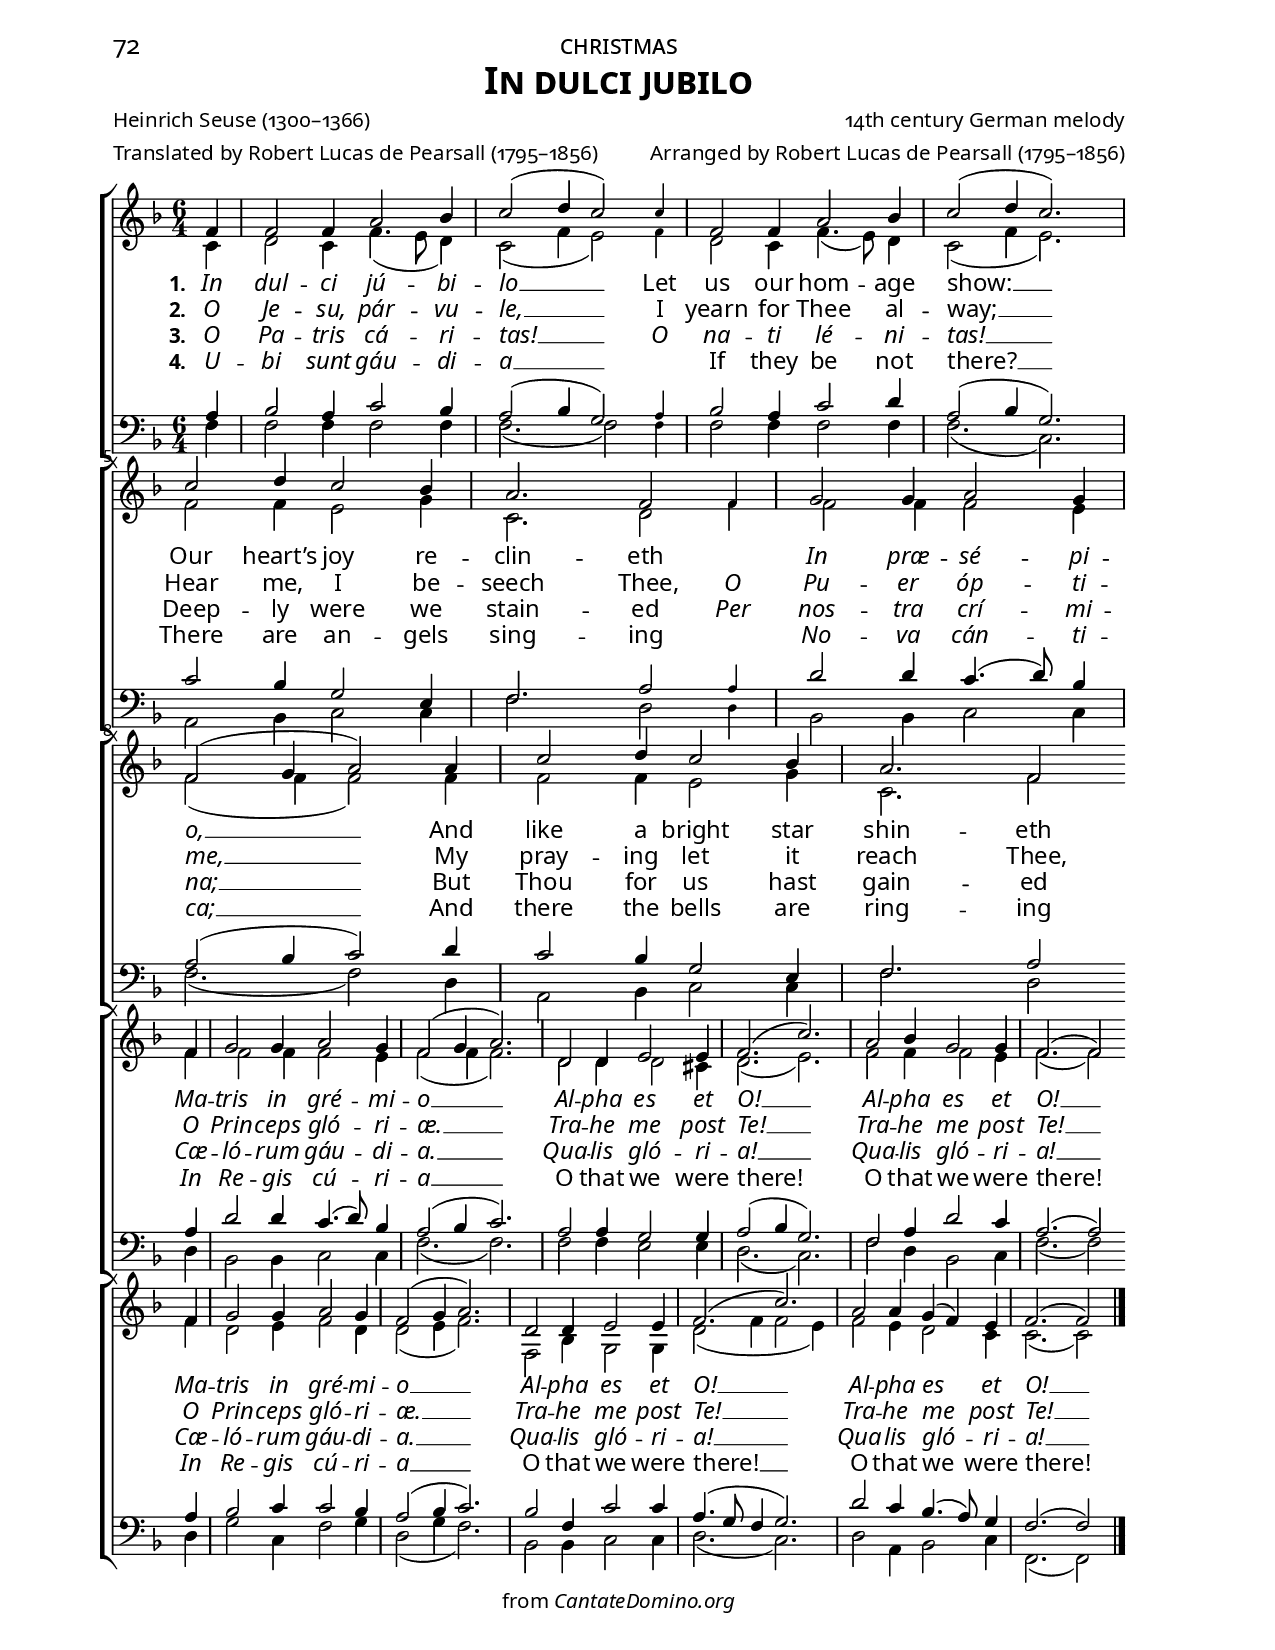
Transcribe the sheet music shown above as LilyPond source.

\version "2.14.2"
\include "util.ly"
\header {
  title = \markup{\override #'(font-name . "Garamond Premier Pro Semibold"){ \abs-fontsize #18 \smallCapsOldStyle"In dulci jubilo"}}
  poet = \markup\oldStyleNum"Heinrich Seuse (1300–1366)"
  meter = \markup\oldStyleNum"Translated by Robert Lucas de Pearsall (1795–1856)"
  composer = \markup\oldStyleNum"14th century German melody"
  arranger = \markup\oldStyleNum"Arranged by Robert Lucas de Pearsall (1795–1856)"
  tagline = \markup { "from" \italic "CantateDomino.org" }
}
\paper {
  %print-all-headers = ##t
  paper-height = 11\in
  paper-width = 8.5\in
  indent = 0\in
  %system-system-spacing = #'((basic-distance . 10) (padding . 0))
  system-system-spacing =
    #'((basic-distance . 0)
       (minimum-distance . 0)
       (padding . -5)
       (stretchability . 100))
  ragged-last-bottom = ##f
  ragged-bottom = ##f
  two-sided = ##t
  inner-margin = 1\in
  outer-margin = 0.75\in
  top-margin = 0.26\in
  bottom-margin = 0.25\in
  first-page-number = #072
  print-first-page-number = ##t
  headerLine = \markup{\override #'(font-name . "Garamond Premier Pro") \smallCapsOldStyle"christmas"}
  oddHeaderMarkup = \markup\fill-line{
     \override #'(font-name . "Garamond Premier Pro")\abs-fontsize #12.5
     \combine 
        \fill-line{"" \on-the-fly #print-page-number-check-first
        \oldStylePageNum""
        }
        \fill-line{\headerLine}
  }
  evenHeaderMarkup = \markup {
     \override #'(font-name . "Garamond Premier Pro")\abs-fontsize #12.5
     \combine
        \on-the-fly #print-page-number-check-first
        \oldStylePageNum""
        \fill-line{\headerLine}
  }
}
#(set-global-staff-size 18) \paper{ #(define fonts (make-pango-font-tree "Garamond Premier Pro" "Garamond Premier Pro" "Garamond Premier Pro" (/ 18 20))) }
global = {
  \key f \major
  \time 6/4
}

sopMusic = \relative c' {
  \partial 4 f4 |
  f2 f4 a2 bes4 |
  c2( d4 c2) \teeny c4 \normalsize |
  f,2 f4 a2 bes4 |
  c2( d4 c2.) | \break

  c2 d4 c2 bes4 |
  a2. f2 \teeny f4 \normalsize |
  g2 g4 a2 g4 |
  f2( g4 a2) a4 |
  c2 d4 c2 bes4 |
  a2. f2 \bar""\break f4 |

  g2 g4 a2 g4 |
  f2( g4 a2.) |
  d,2 d4 e2 e4 |
  f2.( c'2.) |
  a2 bes4 g2 g4 |
  f2.( f2) \bar""\break f4 |
  
  g2 g4 a2 g4 |
  f2( g4 a2.) |
  d,2 d4 e2 e4 |
  f2.( c'2.) |
  a2 a4 g4( f) e4 |
  \partial 4*5 f2.( f2) \bar "|."

}
sopWords = \lyricmode {
  
}

altoMusic = \relative c' {
  \partial 4 c4 |
  d2 c4 f4.( e8 d4) |
  c2( f4 e2) \teeny f4 \normalsize |
  d2 c4 f4.( e8) d4 |
  c2( f4 e2.) |

  f2 f4 e2 g4 |
  c,2. d2 \teeny f4 \normalsize |
  f2 f4 f2 e4 |
  f2( f4 f2) f4 |
  f2 f4 e2 g4 |
  c,2. f2 f4 |

  f2 f4 f2 e4 |
  f2( f4 f2.) |
  d2 d4 d2 cis4 |
  d2.( e2.) |
  f2 f4 f2 e4 |
  f2.( f2) f4 |

  d2 e4 f2 d4 |
  d2( e4 f2.) |
  f,2 bes4 g2 g4 |
  d'2( f4 f2 e4) |
  f2 e4 d2 c4 |
  \partial 4*5 c2.( c2)

}
altoWords = \lyricmode {
  \dropLyricsV
  \set stanza = #"1. "
  \markup\italic In \markup\italic dul -- \markup\italic ci \markup\italic jú -- \markup\italic bi -- \markup\italic lo __ Let us our hom -- age show: __
  Our heart’s joy re -- clin -- eth "" \markup\italic In \markup\italic præ -- \markup\italic sé -- \markup\italic pi -- \markup\italic o, __
  And like a bright star shin -- eth
  \markup\italic Ma -- \markup\italic tris \markup\italic in \markup\italic gré -- \markup\italic mi -- \markup\italic o __
  \markup\italic Al -- \markup\italic pha \markup\italic es \markup\italic et \markup\italic O! __
  \markup\italic Al -- \markup\italic pha \markup\italic es \markup\italic et \markup\italic O! __

  \markup\italic Ma -- \markup\italic tris \markup\italic in \markup\italic gré -- \markup\italic mi -- \markup\italic o __
  \markup\italic Al -- \markup\italic pha \markup\italic es \markup\italic et \markup\italic O! __
  \markup\italic Al -- \markup\italic pha \markup\italic es \markup\italic et \markup\italic O! __
}
altoWordsII = \lyricmode {
  \dropLyricsV
  \set stanza = #"2. "
  \markup\italic O \markup\italic Je -- \markup\italic su, \markup\italic pár -- \markup\italic vu -- \markup\italic le, __
  I yearn for Thee al -- way; __
  Hear me, I be -- seech Thee,
  \markup\italic O \markup\italic Pu -- \markup\italic er \markup\italic óp -- \markup\italic ti -- \markup\italic me, __
  My pray -- ing let it reach Thee,
  \markup\italic O \markup\italic Prin -- \markup\italic ceps \markup\italic gló -- \markup\italic ri -- \markup\italic æ. __
  \markup\italic Tra -- \markup\italic he \markup\italic me \markup\italic post \markup\italic Te! __
  \markup\italic Tra -- \markup\italic he \markup\italic me \markup\italic post \markup\italic Te! __
  \markup\italic O \markup\italic Prin -- \markup\italic ceps \markup\italic gló -- \markup\italic ri -- \markup\italic æ. __
  \markup\italic Tra -- \markup\italic he \markup\italic me \markup\italic post \markup\italic Te! __
  \markup\italic Tra -- \markup\italic he \markup\italic me \markup\italic post \markup\italic Te! __
}
altoWordsIII = \lyricmode {
  \dropLyricsV
  \set stanza = #"3. "
  \markup\italic O \markup\italic Pa -- \markup\italic tris \markup\italic cá -- \markup\italic ri -- \markup\italic tas! __
  \markup\italic O \markup\italic na -- \markup\italic ti \markup\italic lé -- \markup\italic ni -- \markup\italic tas! __
  Deep -- ly were we stain -- ed
  \markup\italic Per \markup\italic nos -- \markup\italic tra \markup\italic crí -- \markup\italic mi -- \markup\italic na; __
  But Thou for us hast gain -- ed
  \markup\italic Cæ -- \markup\italic ló -- \markup\italic rum \markup\italic gáu -- \markup\italic di -- \markup\italic a. __
    \markup\italic Qua -- \markup\italic lis \markup\italic gló -- \markup\italic ri -- \markup\italic a! __
    \markup\italic Qua -- \markup\italic lis \markup\italic gló -- \markup\italic ri -- \markup\italic a! __
  \markup\italic Cæ -- \markup\italic ló -- \markup\italic rum \markup\italic gáu -- \markup\italic di -- \markup\italic a. __
    \markup\italic Qua -- \markup\italic lis \markup\italic gló -- \markup\italic ri -- \markup\italic a! __
    \markup\italic Qua -- \markup\italic lis \markup\italic gló -- \markup\italic ri -- \markup\italic a! __
}
altoWordsIV = \lyricmode {
  \dropLyricsV
  \set stanza = #"4. "
  \markup\italic U -- \markup\italic bi \markup\italic sunt \markup\italic gáu -- \markup\italic di -- \markup\italic a __
  "" If they be not there? __
  There are an -- gels sing -- ing ""
  \markup\italic No -- \markup\italic va \markup\italic cán -- \markup\italic ti -- \markup\italic ca; __
  And there the bells are ring -- ing
  \markup\italic In \markup\italic Re -- \markup\italic gis \markup\italic cú -- \markup\italic ri -- \markup\italic a __
  O that we were there! O that we were there!
  \markup\italic In \markup\italic Re -- \markup\italic gis \markup\italic cú -- \markup\italic ri -- \markup\italic a __
  O that we were there! __ O that we were there!
}

tenorMusic = \relative c' {
  \partial 4 a4 |
  bes2 a4 c2 bes4 |
  a2( bes4 g2) \teeny a4 \normalsize |
  bes2 a4 c2 d4 |
  a2( bes4 g2.) |

  c2 bes4 g2 e4 |
  f2. a2 \teeny a4 \normalsize |
  d2 d4 c4.( d8) bes4 |
  a2( bes4 c2) d4 |
  c2 bes4 g2 e4 |
  f2. a2 a4 |

  d2 d4 c4.( d8) bes4 |
  a2( bes4 c2.) |
  a2 a4 g2 g4 |
  a2( bes4 g2.) |
  f2 a4 d2 c4 |
  a2.( a2) a4 |

  bes2 c4 c2 bes4 |
  a2( bes4 c2.) |
  bes2 f4 c'2 c4 |
  a4.( g8 f4 g2.) |
  d'2 c4 bes4.( a8) g4 |
  \partial 4*5 f2.( f2)
}
tenorWords = \lyricmode {

}

bassMusic = \relative c {
  \partial 4 f4 |
  f2 f4 f2 f4 |
  f2.( f2) \teeny f4 \normalsize |
  f2 f4 f2 f4 |
  f2.( c2.) |

  a2 bes4 c2 c4 |
  f2. d2 \teeny d4 \normalsize |
  bes2 bes4 c2 c4 |
  f2.( f2) d4 |
  a2 bes4 c2 c4 |
  f2. d2 d4 |

  bes2 bes4 c2 c4 |
  f2.( f2.) |
  f2 f4 e2 e4 |
  d2.( c2.) |
  f2 d4 bes2 c4 |
  f2.( f2) d4 |

  g2 c,4 f2 g4 |
  d2( g4 f2.) |
  bes,2 bes4 c2 c4 |
  d2.( c2.) |
  d2 a4 bes2 c4 |
  \partial 4*5 f,2.( f2)

}
bassWords = \lyricmode {

}

\score {
  <<
   \new ChoirStaff <<
%    \new Lyrics = sopranos \with { \override VerticalAxisGroup #'nonstaff-relatedstaff-spacing = #'((basic-distance . 1)) }
    \new Staff = women <<
      \new Voice = "sopranos" { \voiceOne << \global \sopMusic >> }
      \new Voice = "altos" { \voiceTwo << \global \altoMusic >> }
    >>
    \new Lyrics \with { alignAboveContext = #"women" \override VerticalAxisGroup #'nonstaff-relatedstaff-spacing = #'((basic-distance . 1))} \lyricsto "sopranos" \sopWords
    \new Lyrics = "altosIV"  \with { alignBelowContext = #"women" } \lyricsto "sopranos" \altoWordsIV
    \new Lyrics = "altosIII"  \with { alignBelowContext = #"women" } \lyricsto "sopranos" \altoWordsIII
    \new Lyrics = "altosII"  \with { alignBelowContext = #"women" } \lyricsto "sopranos" \altoWordsII
    \new Lyrics = "altos"  \with { alignBelowContext = #"women" \override VerticalAxisGroup #'nonstaff-relatedstaff-spacing = #'((basic-distance . 1))} \lyricsto "sopranos" \altoWords
   \new Staff = men <<
      \clef bass
      \new Voice = "tenors" { \voiceOne << \global \tenorMusic >> }
      \new Voice = "basses" { \voiceTwo << \global \bassMusic >> }
    >>
    \new Lyrics \with { alignAboveContext = #"men" \override VerticalAxisGroup #'nonstaff-relatedstaff-spacing = #'((basic-distance . 1)) } \lyricsto "tenors" \tenorWords
    \new Lyrics \with { alignBelowContext = #"men" \override VerticalAxisGroup #'nonstaff-relatedstaff-spacing = #'((basic-distance . 1)) } \lyricsto "basses" \bassWords
  >>
%    \new PianoStaff << \new Staff { \new Voice { \pianoRH } } \new Staff { \clef "bass" \pianoLH } >>
  >>
  \layout {
  \context {
    \Lyrics
    \override LyricText #'font-size = #1.3
  }
    \context {
      \Score
      \override SpacingSpanner #'base-shortest-duration = #(ly:make-moment 1 2)
      \override SpacingSpanner #'common-shortest-duration = #(ly:make-moment 1 2)
    }
    \context {
      % Remove all empty staves
      % \Staff \RemoveEmptyStaves \override VerticalAxisGroup #'remove-first = ##t
    }
    \context {
      \Lyrics
      \override LyricText #'X-offset = #center-on-word
    }
  }
}

